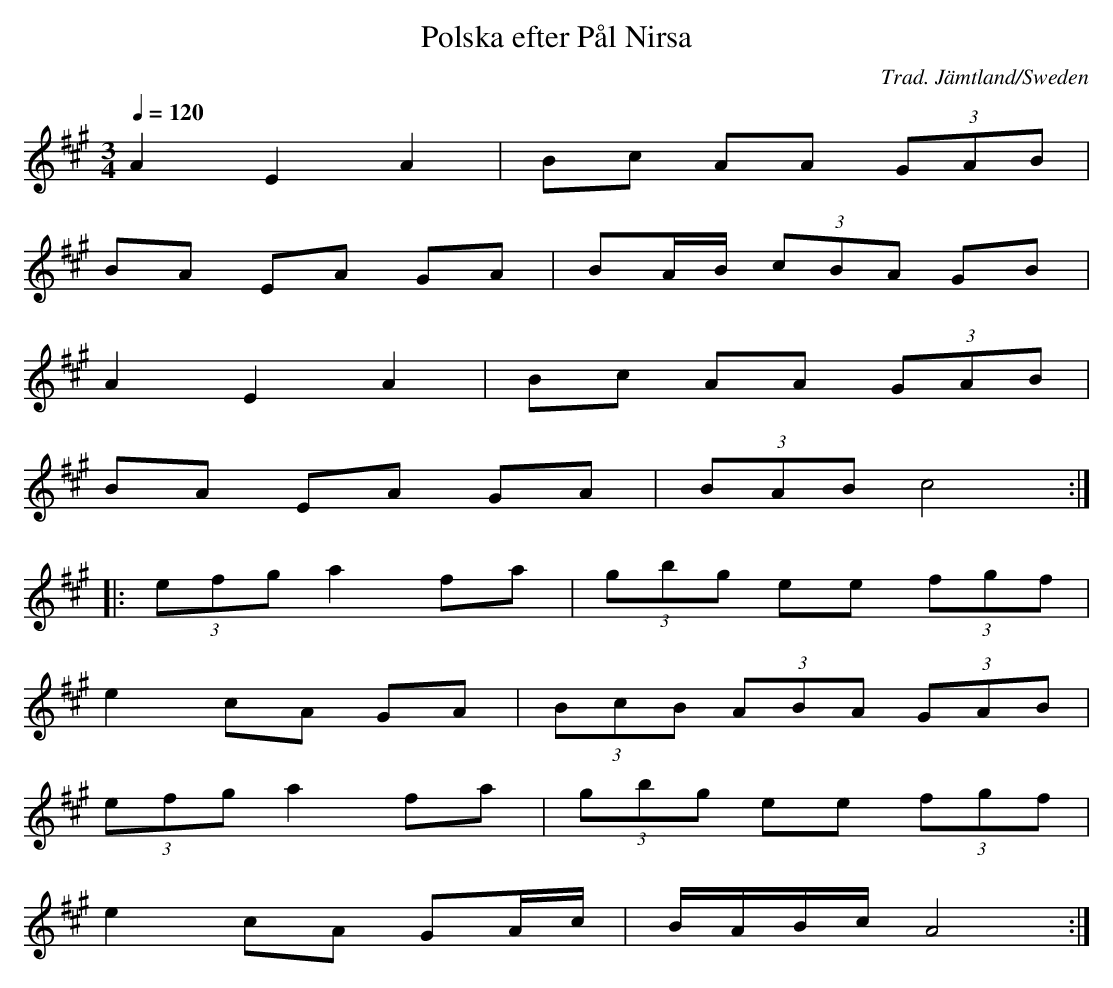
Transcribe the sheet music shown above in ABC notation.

X:1
T:Polska efter Pål Nirsa
C:Trad. Jämtland/Sweden
M:3/4
L:1/8
Q:1/4=120
K:A
A2 E2 A2 |Bc AA (3GAB |
BA EA GA |BA/B/ (3cBA GB |
A2 E2 A2 |Bc AA (3GAB |
BA EA GA |(3BAB c4 ::
(3efg a2 fa |(3gbg ee (3fgf |
e2 cA GA |(3BcB (3ABA (3GAB |
(3efg a2 fa |(3gbg ee (3fgf |
e2 cA GA/c/ |B/A/B/c/ A4 :|
